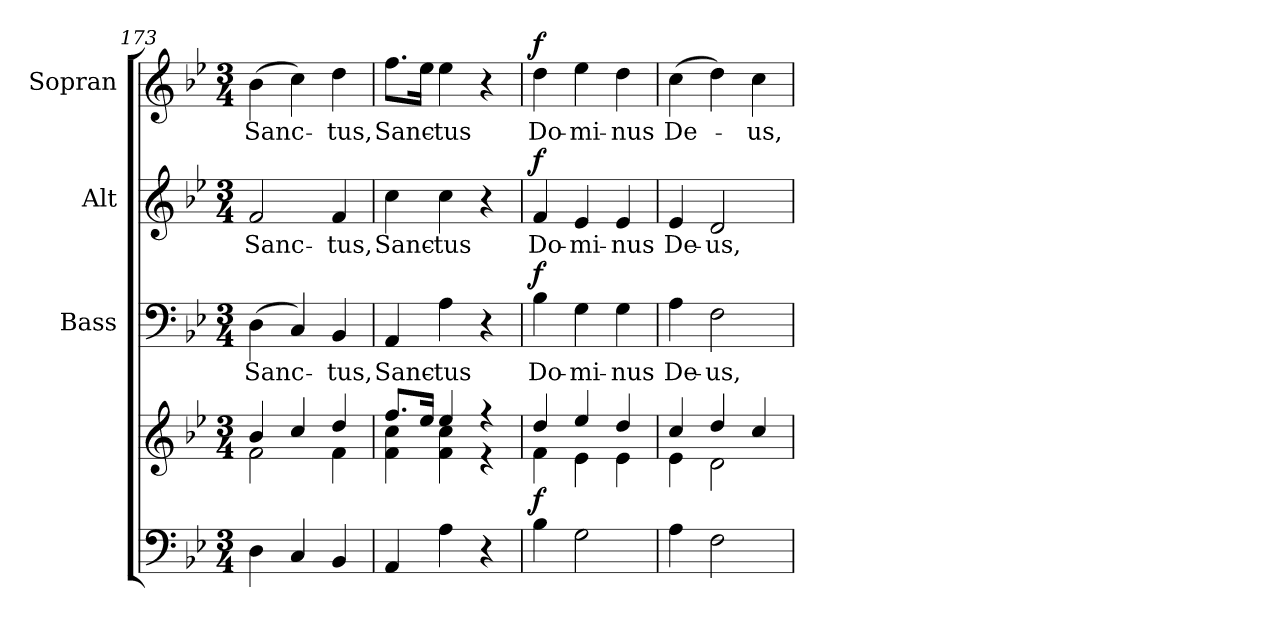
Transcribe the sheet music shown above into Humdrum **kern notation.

**kern	**kern	**dynam	**kern	**text	**dynam	**kern	**text	**dynam	**kern	**text	**dynam
*part4	*part4	*part4	*part3	*part3	*part3	*part2	*part2	*part2	*part1	*part1	*part1
*staff5	*staff4	*staff4/5	*staff3	*staff3	*staff3	*staff2	*staff2	*staff2	*staff1	*staff1	*staff1
*	*	*	*I"Bass	*	*	*I"Alt	*	*	*I"Sopran	*	*
*	*	*	*I'B.	*	*	*I'A.	*	*	*I'S.	*	*
*clefF4	*clefG2	*	*clefF4	*	*	*clefG2	*	*	*clefG2	*	*
*k[b-e-]	*k[b-e-]	*	*k[b-e-]	*	*	*k[b-e-]	*	*	*k[b-e-]	*	*
*B-:	*B-:	*	*B-:	*	*	*B-:	*	*	*B-:	*	*
*M3/4	*M3/4	*	*M3/4	*	*	*M3/4	*	*	*M3/4	*	*
=173	=173	=173	=173	=173	=173	=173	=173	=173	=173	=173	=173
*	*^	*	*	*	*	*	*	*	*	*	*
!	!	!	!	!	!LO:LY:b	!	!	!LO:LY:b	!	!	!LO:LY:b	!
4D\	4b-/	2f\	.	(>4D\	Sanc-	.	2f/	Sanc-	.	(>4b-\	Sanc-	.
4C/	4cc/	.	.	4C/)	.	.	.	.	.	4cc\)	.	.
!	!	!	!	!	!LO:LY:b	!	!	!LO:LY:b	!	!	!LO:LY:b	!
4BB-/	4dd/	4f\	.	4BB-/	-tus,	.	4f/	-tus,	.	4dd\	-tus,	.
=174	=174	=174	=174	=174	=174	=174	=174	=174	=174	=174	=174	=174
!	!	!	!	!	!LO:LY:b	!	!	!LO:LY:b	!	!	!LO:LY:b	!
4AA/	8.ff/L	4f\ 4cc\	.	4AA/	Sanc-	.	4cc\	Sanc-	.	8.ff\L	Sanc-	.
.	16ee-/Jk	.	.	.	.	.	.	.	.	16ee-\Jk	.	.
!	!	!	!	!	!LO:LY:b	!	!	!LO:LY:b	!	!	!LO:LY:b	!
4A\	4ee-/	4f\ 4cc\	.	4A\	-tus	.	4cc\	-tus	.	4ee-\	-tus	.
4r	4r	4r	.	4r	.	.	4r	.	.	4r	.	.
=175	=175	=175	=175	=175	=175	=175	=175	=175	=175	=175	=175	=175
!	!	!	!LO:DY:b	!	!LO:LY:b	!LO:DY:a	!	!LO:LY:b	!LO:DY:a	!	!LO:LY:b	!LO:DY:a
4B-\	4dd/	4f\	f	4B-\	Do-	f	4f/	Do-	f	4dd\	Do-	f
!	!	!	!	!	!LO:LY:b	!	!	!LO:LY:b	!	!	!LO:LY:b	!
2G\	4ee-/	4e-\	.	4G\	-mi-	.	4e-/	-mi-	.	4ee-\	-mi-	.
!	!	!	!	!	!LO:LY:b	!	!	!LO:LY:b	!	!	!LO:LY:b	!
.	4dd/	4e-\	.	4G\	-nus	.	4e-/	-nus	.	4dd\	-nus	.
=176	=176	=176	=176	=176	=176	=176	=176	=176	=176	=176	=176	=176
!	!	!	!	!	!LO:LY:b	!	!	!LO:LY:b	!	!	!LO:LY:b	!
4A\	4cc/	4e-\	.	4A\	De-	.	4e-/	De-	.	(>4cc\	De-	.
!	!	!	!	!	!LO:LY:b	!	!	!LO:LY:b	!	!	!	!
2F\	4dd/	2d\	.	2F\	-us,	.	2d/	-us,	.	4dd\)	.	.
!	!	!	!	!	!	!	!	!	!	!	!LO:LY:b	!
.	4cc/	.	.	.	.	.	.	.	.	4cc\	-us,	.
*	*v	*v	*	*	*	*	*	*	*	*	*	*
=	=	=	=	=	=	=	=	=	=	=	=
*-	*-	*-	*-	*-	*-	*-	*-	*-	*-	*-	*-
